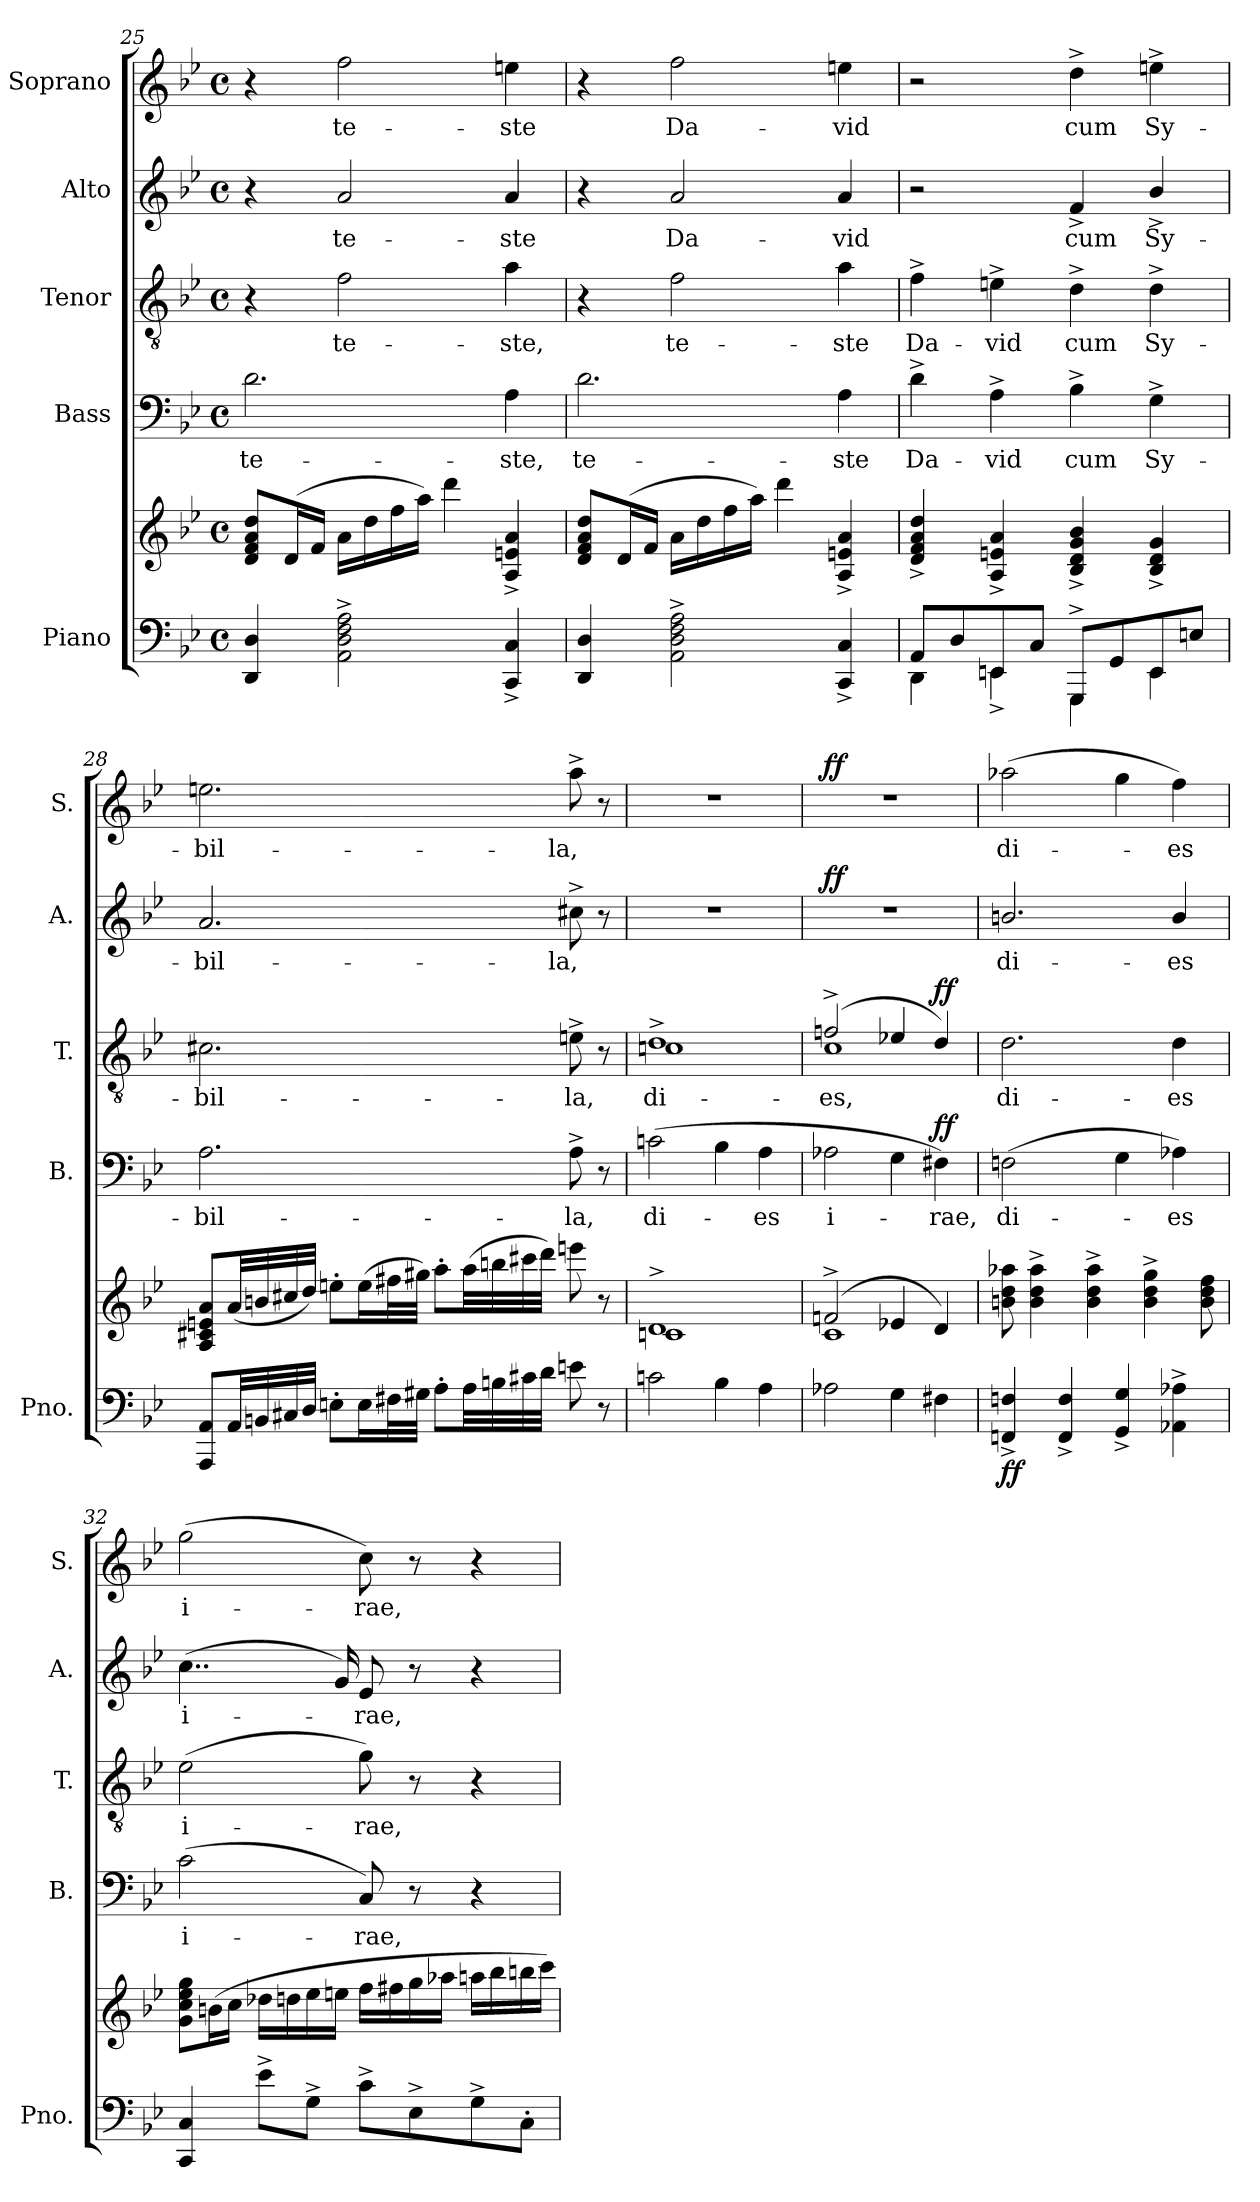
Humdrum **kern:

**kern	**kern	**dynam	**kern	**text	**dynam	**kern	**text	**dynam	**kern	**text	**dynam	**kern	**text	**dynam
*part5	*part5	*part5	*part4	*part4	*part4	*part3	*part3	*part3	*part2	*part2	*part2	*part1	*part1	*part1
*staff6	*staff5	*staff5/6	*staff4	*staff4	*staff4	*staff3	*staff3	*staff3	*staff2	*staff2	*staff2	*staff1	*staff1	*staff1
*I"Piano	*	*	*I"Bass	*	*	*I"Tenor	*	*	*I"Alto	*	*	*I"Soprano	*	*
*I'Pno.	*	*	*I'B.	*	*	*I'T.	*	*	*I'A.	*	*	*I'S.	*	*
!!LO:LB:g=z
*clefF4	*clefG2	*	*clefF4	*	*	*clefGv2	*	*	*clefG2	*	*	*clefG2	*	*
*	*	*	*	*	*	*ITrd7c12	*	*	*	*	*	*	*	*
*k[b-e-]	*k[b-e-]	*	*k[b-e-]	*	*	*k[b-e-]	*	*	*k[b-e-]	*	*	*k[b-e-]	*	*
*B-:	*B-:	*	*B-:	*	*	*B-:	*	*	*B-:	*	*	*B-:	*	*
*M4/4	*M4/4	*	*M4/4	*	*	*M4/4	*	*	*M4/4	*	*	*M4/4	*	*
*met(c)	*met(c)	*	*met(c)	*	*	*met(c)	*	*	*met(c)	*	*	*met(c)	*	*
=25	=25	=25	=25	=25	=25	=25	=25	=25	=25	=25	=25	=25	=25	=25
!	!	!	!	!LO:LY:b	!	!	!	!	!	!	!	!	!	!
4DD/ 4D/	8d/ 8f/ 8a/ 8dd/L	.	2.d\	te-	.	4r	.	.	4r	.	.	4r	.	.
.	(>16d/L	.	.	.	.	.	.	.	.	.	.	.	.	.
.	16f/JJ	.	.	.	.	.	.	.	.	.	.	.	.	.
!	!	!	!	!	!	!	!LO:LY:b	!	!	!LO:LY:b	!	!	!LO:LY:b	!
2AA\^ 2D\^ 2F\^ 2A\^	16a\LL	.	.	.	.	2F\	te-	.	2a/	te-	.	2ff\	te-	.
.	16dd\	.	.	.	.	.	.	.	.	.	.	.	.	.
.	16ff\	.	.	.	.	.	.	.	.	.	.	.	.	.
.	16aa\JJ)	.	.	.	.	.	.	.	.	.	.	.	.	.
.	4ddd\	.	.	.	.	.	.	.	.	.	.	.	.	.
!	!	!	!	!LO:LY:b	!	!	!LO:LY:b	!	!	!LO:LY:b	!	!	!LO:LY:b	!
4CC/^ 4C/^	4A/^ 4en/^ 4a/^	.	4A\	-ste,	.	4A\	-ste,	.	4a/	-ste	.	4een\	-ste	.
!!LO:PB:g=z
=26	=26	=26	=26	=26	=26	=26	=26	=26	=26	=26	=26	=26	=26	=26
!	!	!	!	!LO:LY:b	!	!	!	!	!	!	!	!	!	!
4DD/ 4D/	8d/ 8f/ 8a/ 8dd/L	.	2.d\	te-	.	4r	.	.	4r	.	.	4r	.	.
.	(>16d/L	.	.	.	.	.	.	.	.	.	.	.	.	.
.	16f/JJ	.	.	.	.	.	.	.	.	.	.	.	.	.
!	!	!	!	!	!	!	!LO:LY:b	!	!	!LO:LY:b	!	!	!LO:LY:b	!
2AA\^ 2D\^ 2F\^ 2A\^	16a\LL	.	.	.	.	2F\	te-	.	2a/	Da-	.	2ff\	Da-	.
.	16dd\	.	.	.	.	.	.	.	.	.	.	.	.	.
.	16ff\	.	.	.	.	.	.	.	.	.	.	.	.	.
.	16aa\JJ)	.	.	.	.	.	.	.	.	.	.	.	.	.
.	4ddd\	.	.	.	.	.	.	.	.	.	.	.	.	.
!	!	!	!	!LO:LY:b	!	!	!LO:LY:b	!	!	!LO:LY:b	!	!	!LO:LY:b	!
4CC/^ 4C/^	4A/^ 4en/^ 4a/^	.	4A\	-ste	.	4A\	-ste	.	4a/	-vid	.	4een\	-vid	.
=27	=27	=27	=27	=27	=27	=27	=27	=27	=27	=27	=27	=27	=27	=27
*^	*	*	*	*	*	*	*	*	*	*	*	*	*	*
!	!	!	!	!	!LO:LY:b	!	!	!LO:LY:b	!	!	!	!	!	!	!
8AA/L	4DD\	4d/^ 4f/^ 4a/^ 4dd/^	.	4d^\	Da-	.	4F^\	Da-	.	2r	.	.	2r	.	.
8D/	.	.	.	.	.	.	.	.	.	.	.	.	.	.	.
!	!	!	!	!	!LO:LY:b	!	!	!LO:LY:b	!	!	!	!	!	!	!
8EEn/	4EE^\	4A/^ 4en/^ 4a/^	.	4A^\	-vid	.	4En^\	-vid	.	.	.	.	.	.	.
8C/J	.	.	.	.	.	.	.	.	.	.	.	.	.	.	.
!	!	!	!	!	!LO:LY:b	!	!	!LO:LY:b	!	!	!LO:LY:b	!	!	!LO:LY:b	!
8GGG^/L	4GGG\	4B-/^ 4d/^ 4g/^ 4b-/^	.	4B-^\	cum	.	4D^\	cum	.	4f^/	cum	.	4dd^\	cum	.
8GG/	.	.	.	.	.	.	.	.	.	.	.	.	.	.	.
!	!	!	!	!	!LO:LY:b	!	!	!LO:LY:b	!	!	!LO:LY:b	!	!	!LO:LY:b	!
8EE/	4EE\	4B-/^ 4d/^ 4g/^	.	4G^\	Sy-	.	4D^\	Sy-	.	4b-^/	Sy-	.	4een^\	Sy-	.
8En/J	.	.	.	.	.	.	.	.	.	.	.	.	.	.	.
*v	*v	*	*	*	*	*	*	*	*	*	*	*	*	*	*
=28	=28	=28	=28	=28	=28	=28	=28	=28	=28	=28	=28	=28	=28	=28
!	!	!	!	!LO:LY:b	!	!	!LO:LY:b	!	!	!LO:LY:b	!	!	!LO:LY:b	!
8AAA/ 8AA/L	8A/ 8c#X/ 8en/ 8a/L	.	2.A\	-bil-	.	2.C#X\	-bil-	.	2.a/	-bil-	.	2.een\	-bil-	.
32AA/LL	(<32a/LL	.	.	.	.	.	.	.	.	.	.	.	.	.
32BBn/	32bn/	.	.	.	.	.	.	.	.	.	.	.	.	.
32C#X/	32cc#X/	.	.	.	.	.	.	.	.	.	.	.	.	.
32D/JJJ	32dd/JJJ)	.	.	.	.	.	.	.	.	.	.	.	.	.
8En'\L	8een'\L	.	.	.	.	.	.	.	.	.	.	.	.	.
16E\L	(>16ee\L	.	.	.	.	.	.	.	.	.	.	.	.	.
32F#X\L	32ff#X\L	.	.	.	.	.	.	.	.	.	.	.	.	.
32G#X\JJJ	32gg#X\JJJ)	.	.	.	.	.	.	.	.	.	.	.	.	.
8A'\L	8aa'\L	.	.	.	.	.	.	.	.	.	.	.	.	.
32A\LL	(>32aa\LL	.	.	.	.	.	.	.	.	.	.	.	.	.
32Bn\	32bbn\	.	.	.	.	.	.	.	.	.	.	.	.	.
32c#X\	32ccc#X\	.	.	.	.	.	.	.	.	.	.	.	.	.
32d\JJJ	32ddd\JJJ)	.	.	.	.	.	.	.	.	.	.	.	.	.
!	!	!	!	!LO:LY:b	!	!	!LO:LY:b	!	!	!LO:LY:b	!	!	!LO:LY:b	!
8en\	8eeen\	.	8A^\	-la,	.	8En^\	-la,	.	8cc#X^\	-la,	.	8aa^\	-la,	.
8r	8r	.	8r	.	.	8r	.	.	8r	.	.	8r	.	.
=29	=29	=29	=29	=29	=29	=29	=29	=29	=29	=29	=29	=29	=29	=29
*	*^	*	*	*	*	*	*	*	*	*	*	*	*	*
!	!	!	!	!	!LO:LY:b	!	!	!LO:LY:b	!	!	!	!	!	!	!
*	*	*	*	*	*	*	*^	*	*	*	*	*	*	*	*
2cn\	1d^	1cn	.	(>2cn\	di-	.	1D^	1Cn	di-	.	1r	.	.	1r	.	.
4B-\	.	.	.	4B-\	.	.	.	.	.	.	.	.	.	.	.	.
!	!	!	!	!	!LO:LY:b	!	!	!	!	!	!	!	!	!	!	!
4A\	.	.	.	4A\	-es	.	.	.	.	.	.	.	.	.	.	.
!!LO:PB:g=z
=30	=30	=30	=30	=30	=30	=30	=30	=30	=30	=30	=30	=30	=30	=30	=30	=30
!	!	!	!	!	!LO:LY:b	!	!	!	!LO:LY:b	!	!	!	!LO:DY:b	!	!	!LO:DY:b
2A-X\	(>2fn^/	1c	.	2A-X\	i-	.	(>2Fn^/	1C	-es,	.	1r	.	ff	1r	.	ff
4G\	4e-X/	.	.	4G\	.	.	4E-X/	.	.	.	.	.	.	.	.	.
!	!	!	!	!	!LO:LY:b	!LO:DY:b	!	!	!	!LO:DY:b	!	!	!	!	!	!
4F#X\	4d/)	.	.	4F#X\)	-rae,	ff	4D/)	.	.	ff	.	.	.	.	.	.
*	*v	*v	*	*	*	*	*v	*v	*	*	*	*	*	*	*	*
=31	=31	=31	=31	=31	=31	=31	=31	=31	=31	=31	=31	=31	=31	=31
!	!	!LO:DY:b=2	!	!LO:LY:b	!	!	!LO:LY:b	!	!	!LO:LY:b	!	!	!LO:LY:b	!
4FFn/^ 4Fn/^	8bn\ 8dd\ 8aa-X\	ff	(>2Fn\	di-	.	2.D\	di-	.	2.bn/	di-	.	(>2aa-X\	di-	.
.	4b\^ 4dd\^ 4aa-\^	.	.	.	.	.	.	.	.	.	.	.	.	.
4FF/^ 4F/^	.	.	.	.	.	.	.	.	.	.	.	.	.	.
.	4b\^ 4dd\^ 4aa-\^	.	.	.	.	.	.	.	.	.	.	.	.	.
4GG/^ 4G/^	.	.	4G\	.	.	.	.	.	.	.	.	4gg\	.	.
.	4b\^ 4dd\^ 4gg\^	.	.	.	.	.	.	.	.	.	.	.	.	.
!	!	!	!	!LO:LY:b	!	!	!LO:LY:b	!	!	!LO:LY:b	!	!	!LO:LY:b	!
4AA-X\^ 4A-X\^	.	.	4A-X\)	-es	.	4D\	-es	.	4b/	-es	.	4ff\)	-es	.
.	8b\ 8dd\ 8ff\	.	.	.	.	.	.	.	.	.	.	.	.	.
=32	=32	=32	=32	=32	=32	=32	=32	=32	=32	=32	=32	=32	=32	=32
!	!	!	!	!LO:LY:b	!	!	!LO:LY:b	!	!	!LO:LY:b	!	!	!LO:LY:b	!
4CC/ 4C/	8g\ 8cc\ 8ee-\ 8gg\L	.	(>2c\	i-	.	(>2E-\	i-	.	(>4..cc\	i-	.	(>2gg\	i-	.
.	(>16bn\L	.	.	.	.	.	.	.	.	.	.	.	.	.
.	16cc\JJ	.	.	.	.	.	.	.	.	.	.	.	.	.
8e-^\L	16dd-X\LL	.	.	.	.	.	.	.	.	.	.	.	.	.
.	16ddn\	.	.	.	.	.	.	.	.	.	.	.	.	.
8G^\J	16ee-\	.	.	.	.	.	.	.	.	.	.	.	.	.
.	16een\JJ	.	.	.	.	.	.	.	16g/)	.	.	.	.	.
!	!	!	!	!LO:LY:b	!	!	!LO:LY:b	!	!	!LO:LY:b	!	!	!LO:LY:b	!
8c^\L	16ff\LL	.	8C/)	-rae,	.	8G\)	-rae,	.	8e-/	-rae,	.	8cc\)	-rae,	.
.	16ff#X\	.	.	.	.	.	.	.	.	.	.	.	.	.
8E-^\	16gg\	.	8r	.	.	8r	.	.	8r	.	.	8r	.	.
.	16aa-X\JJ	.	.	.	.	.	.	.	.	.	.	.	.	.
8G^\	16aan\LL	.	4r	.	.	4r	.	.	4r	.	.	4r	.	.
.	16bb-\	.	.	.	.	.	.	.	.	.	.	.	.	.
8C'\J	16bbn\	.	.	.	.	.	.	.	.	.	.	.	.	.
.	16ccc\JJ)	.	.	.	.	.	.	.	.	.	.	.	.	.
=	=	=	=	=	=	=	=	=	=	=	=	=	=	=
*-	*-	*-	*-	*-	*-	*-	*-	*-	*-	*-	*-	*-	*-	*-
